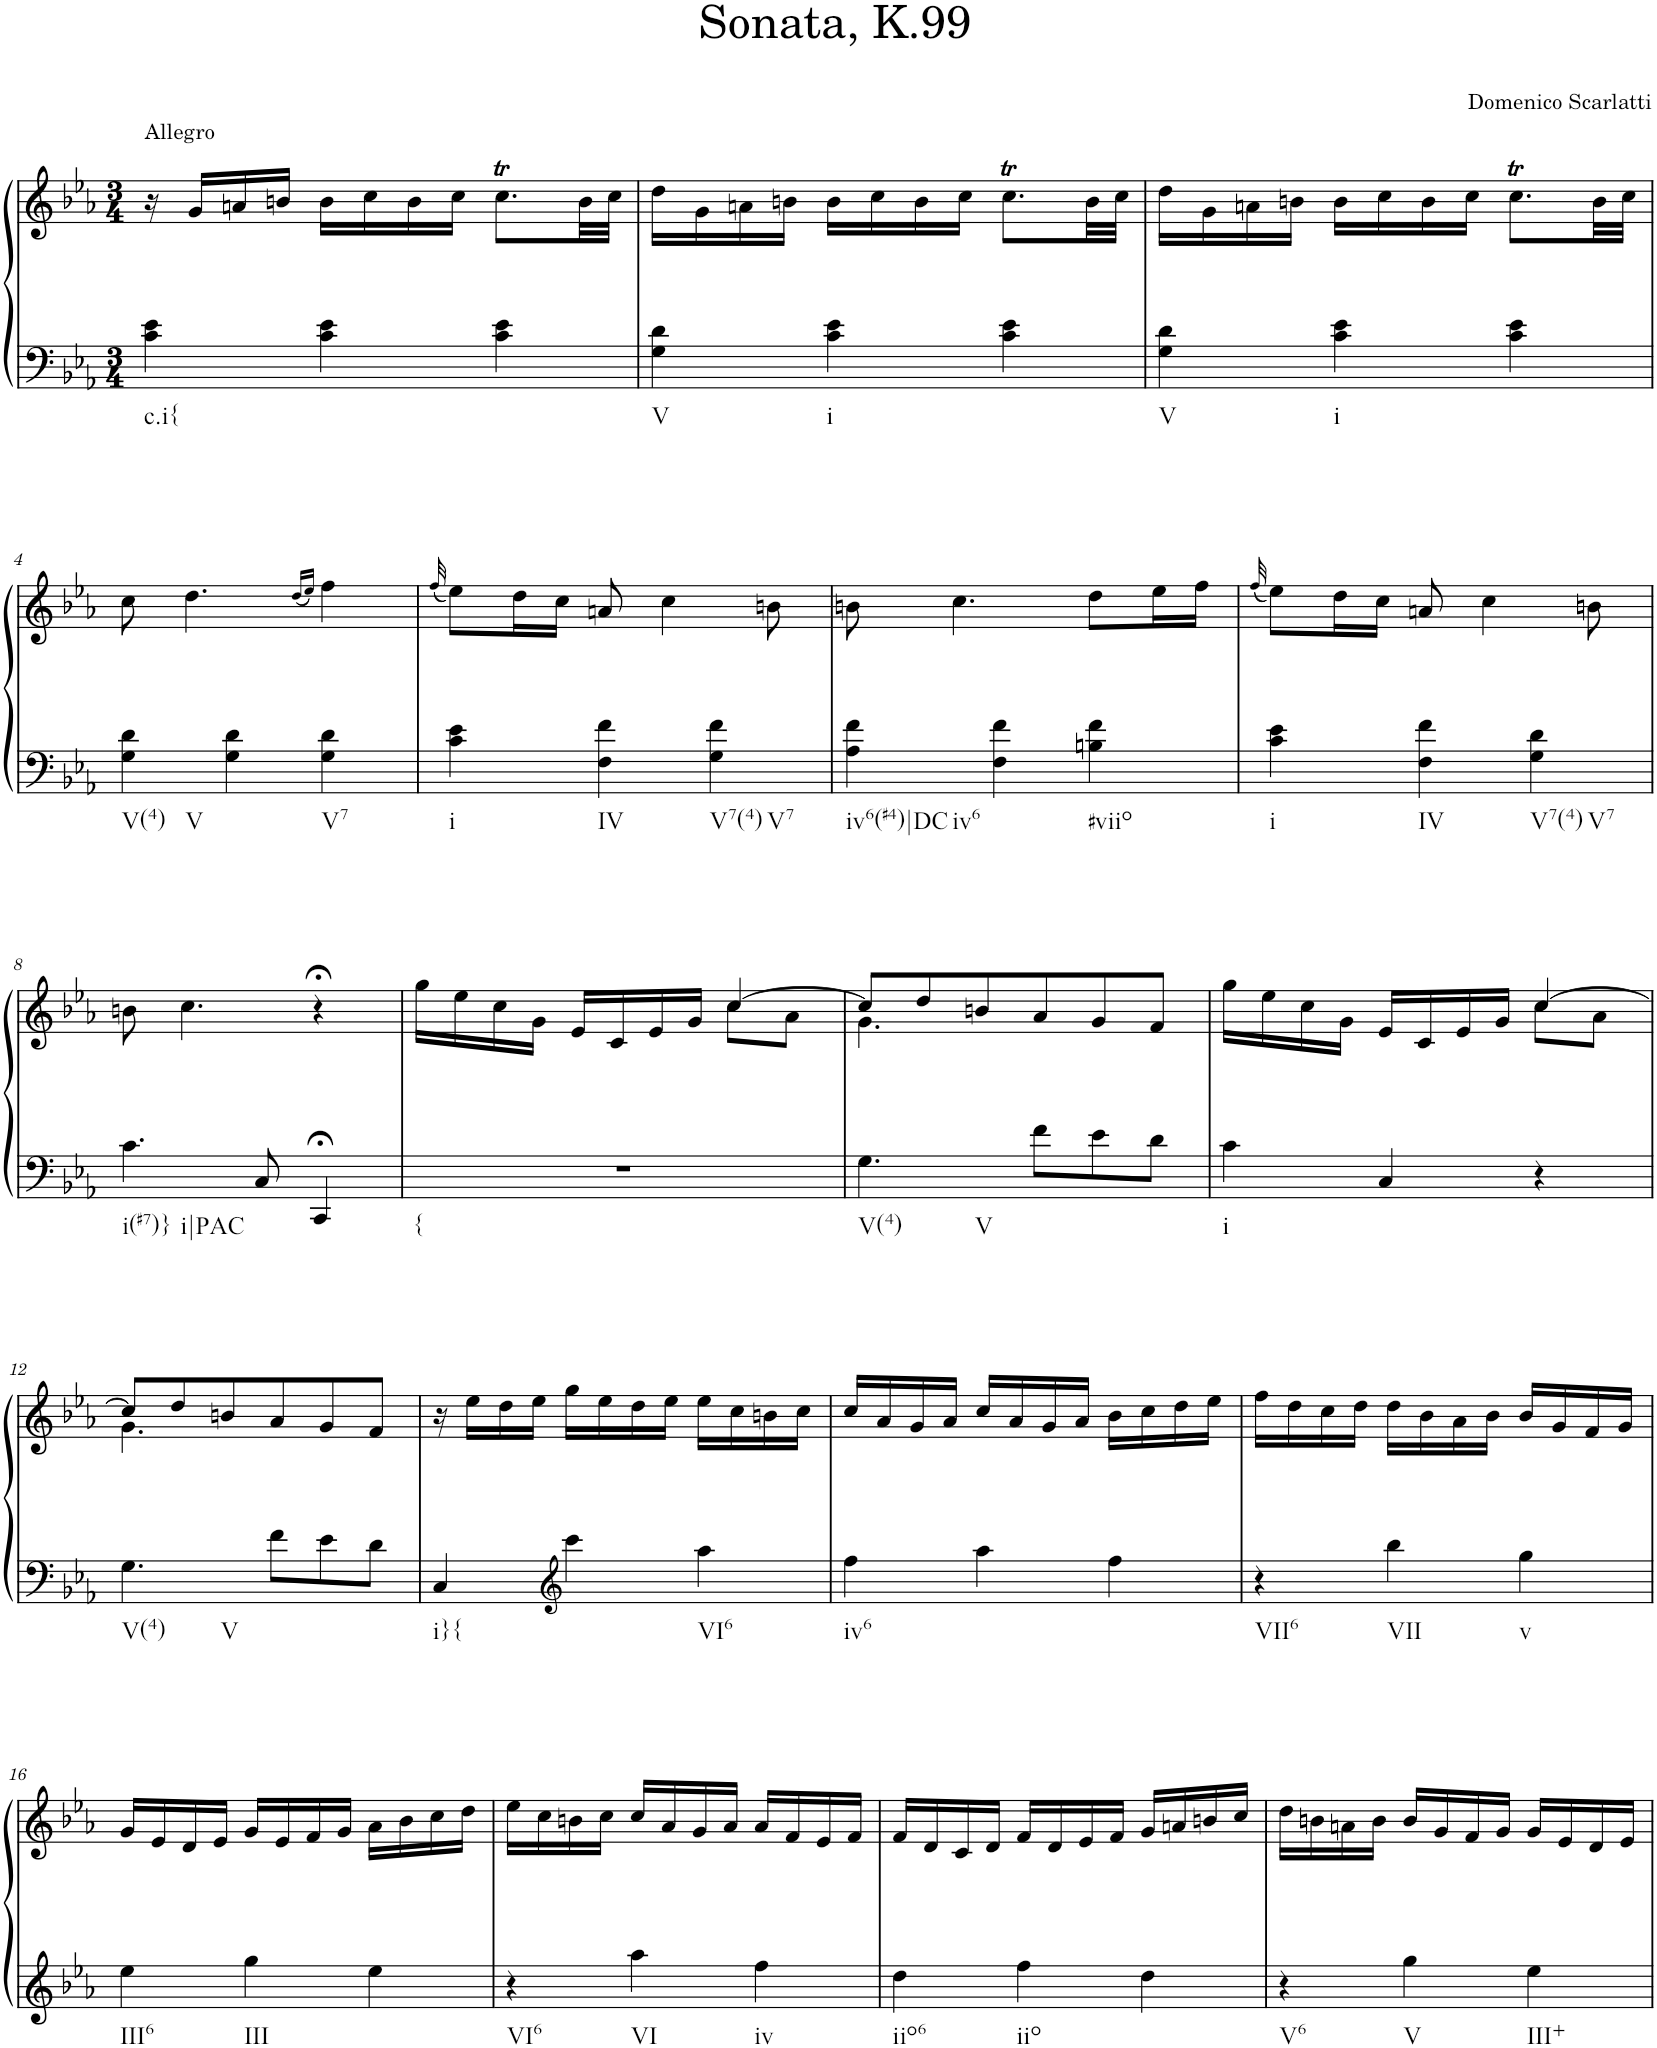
**kern	**kern
*part1	*part1
*staff2	*staff1
*I"Piano	*
*I'Pno.	*
*clefF4	*clefG2
*k[b-e-a-]	*k[b-e-a-]
*M3/4	*M3/4
=1	=1
!	!LO:TX:a:t=Allegro
!LO:TX:b:t=c.i{	!
4c\ 4e-\	16r
.	16g/LL
.	16an/
.	16bn/JJ
4c\ 4e-\	16b\LL
.	16cc\
.	16b\
.	16cc\JJ
4c\ 4e-\	8.ccT\L
.	32b\LL
.	32cc\JJJ
=2	=2
!LO:TX:b:t=V	!
4G\ 4d\	16dd\LL
.	16g\
.	16an\
.	16bn\JJ
!LO:TX:b:t=i	!
4c\ 4e-\	16b\LL
.	16cc\
.	16b\
.	16cc\JJ
4c\ 4e-\	8.ccT\L
.	32b\LL
.	32cc\JJJ
=3	=3
!LO:TX:b:t=V	!
4G\ 4d\	16dd\LL
.	16g\
.	16an\
.	16bn\JJ
!LO:TX:b:t=i	!
4c\ 4e-\	16b\LL
.	16cc\
.	16b\
.	16cc\JJ
4c\ 4e-\	8.ccT\L
.	32b\LL
.	32cc\JJJ
!!LO:LB:g=z
=4	=4
!LO:TX:b:t=V(4)	!
!LO:TX:b:t=V	!
4G\ 4d\	8cc\
.	4.dd\
4G\ 4d\	.
.	(16qdd/LL
.	16qee-/JJ)
!LO:TX:b:t=V7	!
4G\ 4d\	4ff\
=5	=5
.	(32qff/
!LO:TX:b:t=i	!
4c\ 4e-\	8ee-\L)
.	16dd\L
.	16cc\JJ
!LO:TX:b:t=IV	!
4F\ 4f\	8an/
.	4cc\
!LO:TX:b:t=V7(4)	!
!LO:TX:b:t=V7	!
4G\ 4f\	.
.	8bn\
=6	=6
!LO:TX:b:t=iv6(#4)|DC	!
!LO:TX:b:t=iv6	!
4A-\ 4f\	8bn\
.	4.cc\
4F\ 4f\	.
!LO:TX:b:t=#viio	!
4Bn\ 4f\	8dd\L
.	16ee-\L
.	16ff\JJ
=7	=7
.	(32qff/
!LO:TX:b:t=i	!
4c\ 4e-\	8ee-\L)
.	16dd\L
.	16cc\JJ
!LO:TX:b:t=IV	!
4F\ 4f\	8an/
.	4cc\
!LO:TX:b:t=V7(4)	!
!LO:TX:b:t=V7	!
4G\ 4d\	.
.	8bn\
!!LO:LB:g=z
=8	=8
!LO:TX:b:t=i(#7)}	!
!LO:TX:b:t=i|PAC	!
4.c\	8bn\
.	4.cc\
8C/	.
4CC;</	4r;<
=9	=9
*	*^
!LO:TX:b:t={	!	!
2.r	16gg\LL	2ryy
.	16ee-\	.
.	16cc\	.
.	16g\JJ	.
.	16e-/LL	.
.	16c/	.
.	16e-/	.
.	16g/JJ	.
.	[4cc/	8cc\L
.	.	8a-\J
=10	=10	=10
!LO:TX:b:t=V(4)	!	!
!LO:TX:b:t=V	!	!
4.G\	8cc/L]	4.g\
.	8dd/	.
.	8bn/	.
8f\L	8a-/	4.ryy
8e-\	8g/	.
8d\J	8f/J	.
=11	=11	=11
!LO:TX:b:t=i	!	!
4c\	16gg\LL	2ryy
.	16ee-\	.
.	16cc\	.
.	16g\JJ	.
4C/	16e-/LL	.
.	16c/	.
.	16e-/	.
.	16g/JJ	.
4r	[4cc/	8cc\L
.	.	8a-\J
!!LO:LB:g=z	!!
=12	=12	=12
!LO:TX:b:t=V(4)	!	!
!LO:TX:b:t=V	!	!
4.G\	8cc/L]	4.g\
.	8dd/	.
.	8bn/	.
8f\L	8a-/	4.ryy
8e-\	8g/	.
8d\J	8f/J	.
*	*v	*v
=13	=13
!LO:TX:b:t=i}{	!
4C/	16r
.	16ee-\LL
.	16dd\
.	16ee-\JJ
*clefG2	*
4ccc\	16gg\LL
.	16ee-\
.	16dd\
.	16ee-\JJ
!LO:TX:b:t=VI6	!
4aa-\	16ee-\LL
.	16cc\
.	16bn\
.	16cc\JJ
=14	=14
!LO:TX:b:t=iv6	!
4ff\	16cc/LL
.	16a-/
.	16g/
.	16a-/JJ
4aa-\	16cc/LL
.	16a-/
.	16g/
.	16a-/JJ
4ff\	16b-\LL
.	16cc\
.	16dd\
.	16ee-\JJ
=15	=15
!LO:TX:b:t=VII6	!
4r	16ff\LL
.	16dd\
.	16cc\
.	16dd\JJ
!LO:TX:b:t=VII	!
4bb-\	16dd\LL
.	16b-\
.	16a-\
.	16b-\JJ
!LO:TX:b:t=v	!
4gg\	16b-/LL
.	16g/
.	16f/
.	16g/JJ
!!LO:LB:g=z
=16	=16
!LO:TX:b:t=III6	!
4ee-\	16g/LL
.	16e-/
.	16d/
.	16e-/JJ
!LO:TX:b:t=III	!
4gg\	16g/LL
.	16e-/
.	16f/
.	16g/JJ
4ee-\	16a-\LL
.	16b-\
.	16cc\
.	16dd\JJ
=17	=17
!LO:TX:b:t=VI6	!
4r	16ee-\LL
.	16cc\
.	16bn\
.	16cc\JJ
!LO:TX:b:t=VI	!
4aa-\	16cc/LL
.	16a-/
.	16g/
.	16a-/JJ
!LO:TX:b:t=iv	!
4ff\	16a-/LL
.	16f/
.	16e-/
.	16f/JJ
=18	=18
!LO:TX:b:t=iio6	!
4dd\	16f/LL
.	16d/
.	16c/
.	16d/JJ
!LO:TX:b:t=iio	!
4ff\	16f/LL
.	16d/
.	16e-/
.	16f/JJ
4dd\	16g/LL
.	16an/
.	16bn/
.	16cc/JJ
=19	=19
!LO:TX:b:t=V6	!
4r	16dd\LL
.	16bn\
.	16an\
.	16b\JJ
!LO:TX:b:t=V	!
4gg\	16b/LL
.	16g/
.	16f/
.	16g/JJ
!LO:TX:b:t=III+	!
4ee-\	16g/LL
.	16e-/
.	16d/
.	16e-/JJ
=	=
*-	*-
